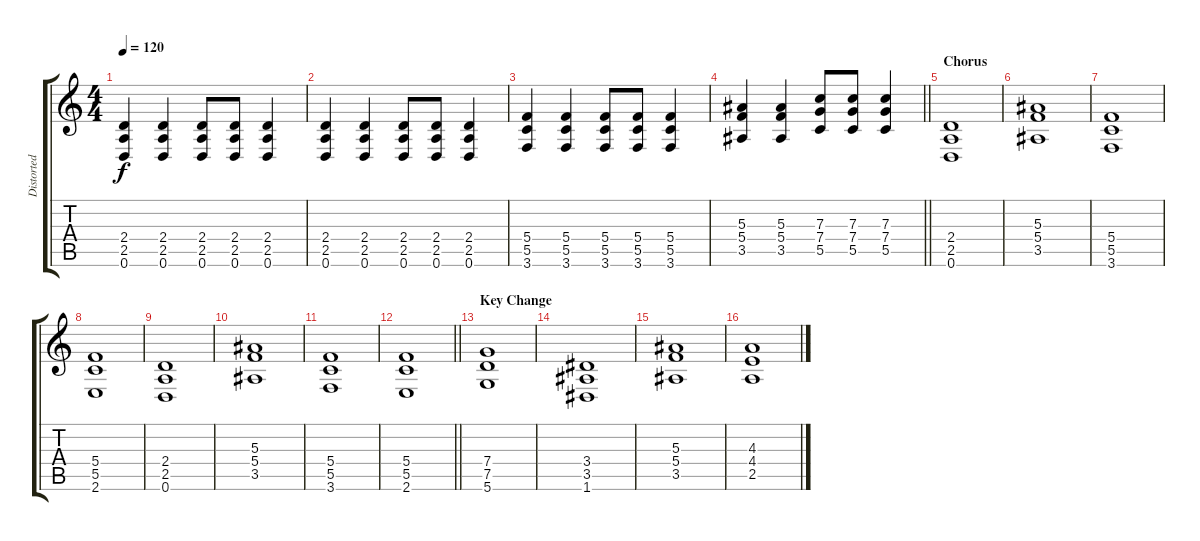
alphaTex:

\track ("Distorted Rhythm" "Distorted ") {instrument distortionguitar}
\staff {score tabs}
\tuning (D4 A3 F3 C3 G2 D2) {hide}
\ts (4 4)
\tempo 120
\clef g2
\ks c
(2.4 2.5 0.6).4{dy f} (2.4 2.5 0.6).4 (2.4 2.5 0.6).8 (2.4 2.5 0.6).8 (2.4 2.5 0.6).4 |
(2.4 2.5 0.6).4 (2.4 2.5 0.6).4 (2.4 2.5 0.6).8 (2.4 2.5 0.6).8 (2.4 2.5 0.6).4 |
(5.4 5.5 3.6).4 (5.4 5.5 3.6).4 (5.4 5.5 3.6).8 (5.4 5.5 3.6).8 (5.4 5.5 3.6).4 |
\barLineRight lightlight
(5.3 5.4 3.5).4 (5.3 5.4 3.5).4 (7.3 7.4 5.5).8 (7.3 7.4 5.5).8 (7.3 7.4 5.5).4 |
\section ("" "Chorus")
(2.4 2.5 0.6).1 |
(5.3 5.4 3.5).1 |
(5.4 5.5 3.6).1 |
(5.4 5.5 2.6).1 |
(2.4 2.5 0.6).1 |
(5.3 5.4 3.5).1 |
(5.4 5.5 3.6).1 |
\barLineRight lightlight
(5.4 5.5 2.6).1 |
\section ("" "Key Change")
(7.4 7.5 5.6).1 |
(3.4 3.5 1.6).1 |
(5.3 5.4 3.5).1 |
(4.3 4.4 2.5).1
